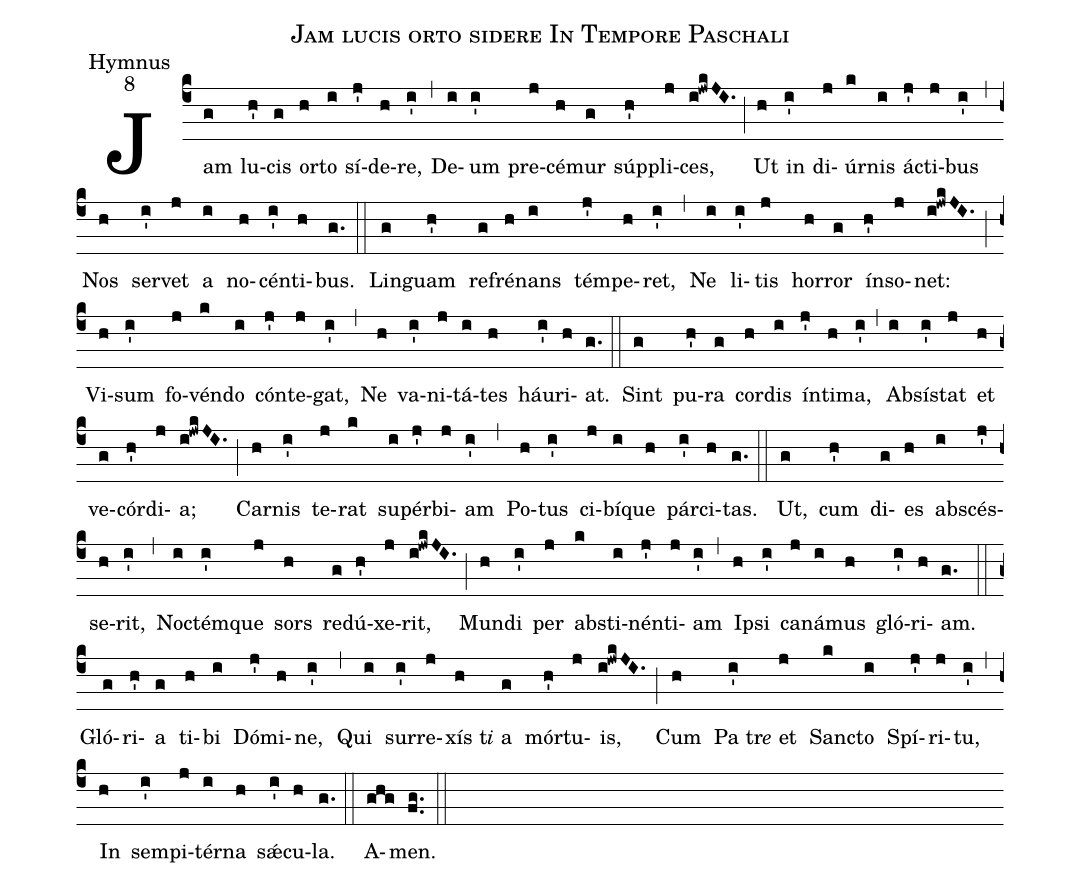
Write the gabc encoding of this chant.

name:Jam lucis orto sidere In Tempore Paschali;
office-part:Hymnus;
mode:8;
%%
(c4)Jam(g) lu(h')cis(g) or(h)to(i) sí(j')de(h)re,(i') (,)
De(i)um(i') pre(j)cé(h)mur(g) súp(h')pli(j)ces,(i!jwk/JI.) (;)
Ut(h) in(i') di(j)úr(k)nis(i) ác(j')ti(j)bus(i') (,)
Nos(h) ser(i')vet(j) a(i) no(h)cén(i')ti(h)bus.(g.) (::)

Lin(g)guam(h') re(g)fré(h)nans(i) tém(j')pe(h)ret,(i') (,)
Ne(i) li(i')tis(j) hor(h)ror(g) ín(h')so(j)net:(i!jwk/JI.) (;)
Vi(h)sum(i') fo(j)vén(k)do(i) cón(j')te(j)gat,(i') (,)
Ne(h) va(i')ni(j)tá(i)tes(h) háu(i')ri(h)at.(g.) (::)

Sint(g) pu(h')ra(g) cor(h)dis(i) ín(j')ti(h)ma,(i') (,)
Ab(i)sís(i')tat(j) et(h) ve(g)cór(h')di(j)a;(i!jwk/JI.) (;)
Car(h)nis(i') te(j)rat(k) su(i)pér(j')bi(j)am(i') (,)
Po(h)tus(i') ci(j)bí(i)que(h) pár(i')ci(h)tas.(g.) (::)

Ut,(g) cum(h') di(g)es(h) ab(i)scés(j')se(h)rit,(i') (,)
Noc(i)tém(i')que(j) sors(h) re(g)dú(h')xe(j)rit,(i!jwk/JI.) (;)
Mun(h)di(i') per(j) abs(k)ti(i)nén(j')ti(j)am(i') (,)
Ip(h)si(i') ca(j)ná(i)mus(h) gló(i')ri(h)am.(g.) (::)

Gló(g)ri(h')a(g) ti(h)bi(i) Dó(j')mi(h)ne,(i') (,)
Qui(i) sur(i')re(j)xís(h)t<i>i</i>() a(g) mór(h')tu(j)is,(i!jwk/JI.) (;)
Cum(h) Pa(i')tr<i>e</i>() et(j) Sanc(k)to(i) Spí(j')ri(j)tu,(i') (,)
In(h) sem(i')pi(j)tér(i)na(h) sǽ(i')cu(h)la.(g.) (::)
A(ghg)men.(fg..) (::)
